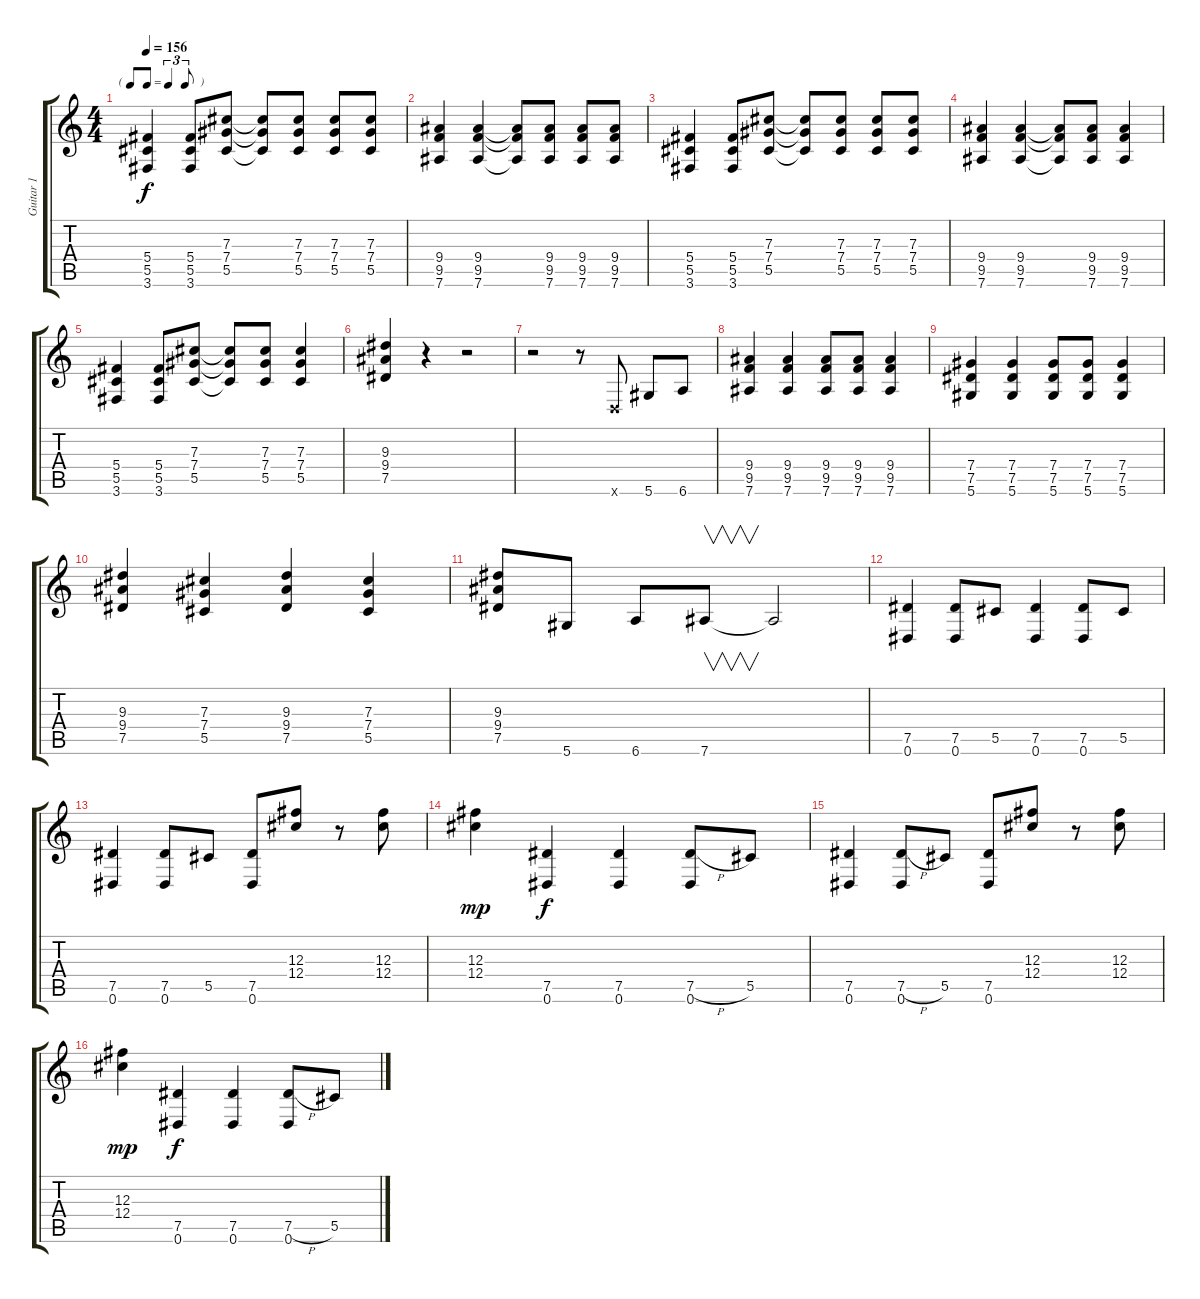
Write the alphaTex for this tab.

\track ("Guitar 1" "Guitar 1") {instrument distortionguitar}
\staff {score tabs}
\tuning (Eb4 Bb3 Gb3 Db3 Ab2 Eb2) {hide}
\ts (4 4)
\tf triplet8th
\tempo 156
\clef g2
\ks c
(5.4 5.5 3.6).4{dy f} (5.4 5.5 3.6).8 (7.3 7.4 5.5).8 (7.3{t} 7.4{t} 5.5{t}).8 (7.3 7.4 5.5).8 (7.3 7.4 5.5).8 (7.3 7.4 5.5).8 |
(9.4 9.5 7.6).4 (9.4 9.5 7.6).4 (9.4{t} 9.5{t} 7.6{t}).8 (9.4 9.5 7.6).8 (9.4 9.5 7.6).8 (9.4 9.5 7.6).8 |
(5.4 5.5 3.6).4 (5.4 5.5 3.6).8 (7.3 7.4 5.5).8 (7.3{t} 7.4{t} 5.5{t}).8 (7.3 7.4 5.5).8 (7.3 7.4 5.5).8 (7.3 7.4 5.5).8 |
(9.4 9.5 7.6).4 (9.4 9.5 7.6).4 (9.4{t} 9.5{t} 7.6{t}).8 (9.4 9.5 7.6).8 (9.4 9.5 7.6).4 |
(5.4 5.5 3.6).4 (5.4 5.5 3.6).8 (7.3 7.4 5.5).8 (7.3{t} 7.4{t} 5.5{t}).8 (7.3 7.4 5.5).8 (7.3 7.4 5.5).4 |
(9.3 9.4 7.5).4 r.4 r.2 |
r.2 r.8 -1.6{x}.8 5.6.8 6.6.8 |
(9.4 9.5 7.6).4 (9.4 9.5 7.6).4 (9.4 9.5 7.6).8 (9.4 9.5 7.6).8 (9.4 9.5 7.6).4 |
(7.4 7.5 5.6).4 (7.4 7.5 5.6).4 (7.4 7.5 5.6).8 (7.4 7.5 5.6).8 (7.4 7.5 5.6).4 |
(9.3 9.4 7.5).4 (7.3 7.4 5.5).4 (9.3 9.4 7.5).4 (7.3 7.4 5.5).4 |
(9.3 9.4 7.5).8 5.6.8 6.6.8 7.6.8{v} 7.6{t}.2 |
(7.5 0.6).4 (7.5 0.6).8 5.5.8 (7.5 0.6).4 (7.5 0.6).8 5.5.8 |
(7.5 0.6).4 (7.5 0.6).8 5.5.8 (7.5 0.6).8 (12.3 12.4).8 r.8 (12.3 12.4).8 |
(12.3 12.4).4{dy mp} (7.5 0.6).4{dy f} (7.5 0.6).4 (7.5{h} 0.6).8 5.5.8 |
(7.5 0.6).4 (7.5{h} 0.6).8 5.5.8 (7.5 0.6).8 (12.3 12.4).8 r.8 (12.3 12.4).8 |
(12.3 12.4).4{dy mp} (7.5 0.6).4{dy f} (7.5 0.6).4 (7.5{h} 0.6).8 5.5.8
